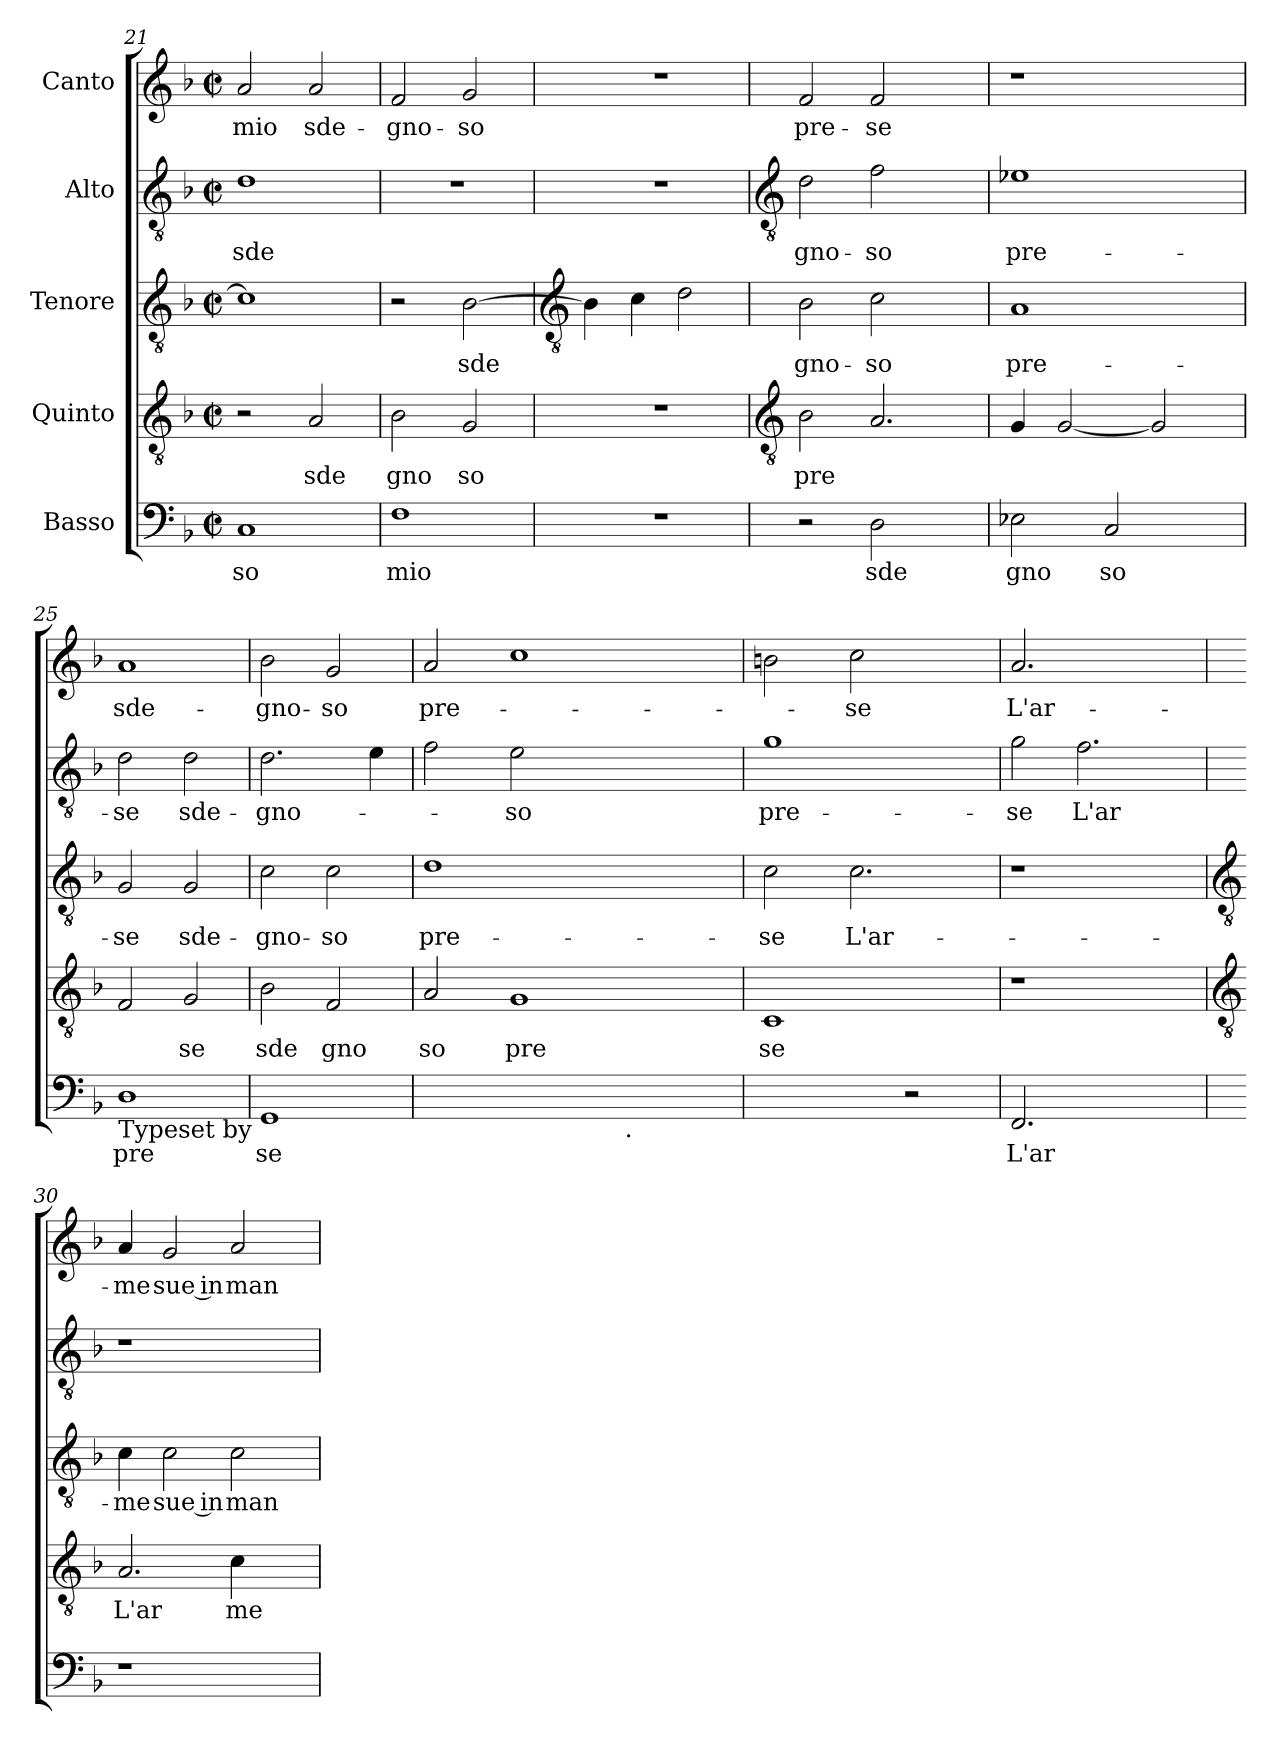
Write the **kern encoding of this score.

**kern	**text	**kern	**text	**kern	**text	**kern	**text	**kern	**text
*part5	*part5	*part4	*part4	*part3	*part3	*part2	*part2	*part1	*part1
*staff5	*staff5	*staff4	*staff4	*staff3	*staff3	*staff2	*staff2	*staff1	*staff1
*I"Basso	*	*I"Quinto	*	*I"Tenore	*	*I"Alto	*	*I"Canto	*
*clefF4	*	*clefGv2	*	*clefGv2	*	*clefGv2	*	*clefG2	*
*k[b-]	*	*k[b-]	*	*k[b-]	*	*k[b-]	*	*k[b-]	*
*F:	*	*F:	*	*F:	*	*F:	*	*F:	*
*M2/2	*	*M2/2	*	*M2/2	*	*M2/2	*	*M2/2	*
*met(c|)	*	*met(c|)	*	*met(c|)	*	*met(c|)	*	*met(c|)	*
=21B	=21B	=21B	=21B	=21B	=21B	=21B	=21B	=21B	=21B
!	!LO:LY:b	!	!	!	!	!	!LO:LY:b	!	!LO:LY:b
1C	so	2r	.	1c]	.	1d	sde	2a/	mio
!	!	!	!LO:LY:b	!	!	!	!	!	!LO:LY:b
.	.	2A/	sde	.	.	.	.	2a/	sde-
=22A	=22A	=22A	=22A	=22A	=22A	=22A	=22A	=22A	=22A
!	!LO:LY:b	!	!LO:LY:b	!	!	!	!	!	!LO:LY:b
1F	mio	2B-\	gno	2r	.	1r	.	2f/	-gno-
!	!	!	!LO:LY:b	!	!LO:LY:b	!	!	!	!LO:LY:b
.	.	2G/	so	[2B-\	sde	.	.	2g/	-so
!!LO:LB:g=z
=23	=23	=23	=23	=23	=23	=23	=23	=23	=23
*	*	*	*	*clefGv2	*	*	*	*	*
1r	.	1r	.	4B-\]	.	1r	.	1r	.
.	.	.	.	4c\	.	.	.	.	.
.	.	.	.	2d\	.	.	.	.	.
!!LO:LB:g=z
=24	=24	=24	=24	=24	=24	=24	=24	=24	=24
*	*	*clefGv2	*	*	*	*clefGv2	*	*	*
!	!	!	!LO:LY:b	!	!LO:LY:b	!	!LO:LY:b	!	!LO:LY:b
2r	.	2B-\	pre	2B-\	gno-	2d\	gno-	2f/	pre-
!	!LO:LY:b	!	!	!	!LO:LY:b	!	!LO:LY:b	!	!LO:LY:b
2D\	sde	2.A/	.	2c\	-so	2f\	-so	2f/	-se
4ryy	.	.	.	4ryy	.	4ryy	.	4ryy	.
=24A	=24A	=24A	=24A	=24A	=24A	=24A	=24A	=24A	=24A
!	!LO:LY:b	!	!	!	!LO:LY:b	!	!LO:LY:b	!	!
2E-X\	gno	4G/	.	1A	pre-	1e-X	pre-	1r	.
.	.	[2G/	.	.	.	.	.	.	.
!	!LO:LY:b	!	!	!	!	!	!	!	!
2C/	so	.	.	.	.	.	.	.	.
.	.	2G/]	.	.	.	.	.	.	.
4ryy	.	.	.	4ryy	.	4ryy	.	4ryy	.
=25A	=25A	=25A	=25A	=25A	=25A	=25A	=25A	=25A	=25A
!LO:TX:b:t=Typeset by	!	!	!	!	!	!	!	!	!
!	!LO:LY:b	!	!	!	!LO:LY:b	!	!LO:LY:b	!	!LO:LY:b
1D	pre	2F/	.	2G/	-se	2d\	-se	1a	sde-
!	!	!	!LO:LY:b	!	!LO:LY:b	!	!LO:LY:b	!	!
.	.	2G/	se	2G/	sde-	2d\	sde-	.	.
=26A	=26A	=26A	=26A	=26A	=26A	=26A	=26A	=26A	=26A
!	!LO:LY:b	!	!LO:LY:b	!	!LO:LY:b	!	!LO:LY:b	!	!LO:LY:b
1GG	se	2B-\	sde	2c\	-gno-	2.d\	-gno-	2b-\	-gno-
!	!	!	!LO:LY:b	!	!LO:LY:b	!	!	!	!LO:LY:b
.	.	2F/	gno	2c\	-so	.	.	2g/	-so
.	.	.	.	.	.	4e\	.	.	.
=27A	=27A	=27A	=27A	=27A	=27A	=27A	=27A	=27A	=27A
!	!	!	!LO:LY:b	!	!LO:LY:b	!	!	!	!LO:LY:b
4ryy	.	2A/	so	1d	pre-	2f\	.	2a/	pre-
4ryy	.	.	.	.	.	.	.	.	.
!	!	!	!LO:LY:b	!	!	!	!LO:LY:b	!	!
4ryy	.	1G	pre	.	.	2e\	-so	1cc	.
32ryy	.	.	.	.	.	.	.	.	.
32ryy	.	.	.	.	.	.	.	.	.
32ryy	.	.	.	.	.	.	.	.	.
32ryy	.	.	.	.	.	.	.	.	.
32ryy	.	.	.	.	.	.	.	.	.
32ryy	.	.	.	.	.	.	.	.	.
!LO:TX:b:t=.	!	!	!	!	!	!	!	!	!
32ryy	.	.	.	.	.	.	.	.	.
4ryy	.	.	.	.	.	.	.	.	.
.	.	.	.	2ryy	.	2ryy	.	.	.
4ryy	.	.	.	.	.	.	.	.	.
32ryy	.	.	.	.	.	.	.	.	.
=28A	=28A	=28A	=28A	=28A	=28A	=28A	=28A	=28A	=28A
!	!	!	!LO:LY:b	!	!LO:LY:b	!	!LO:LY:b	!	!
4ryy	.	1C	se	2c\	-se	1g	pre-	2bn\	.
4ryy	.	.	.	.	.	.	.	.	.
!	!	!	!	!	!LO:LY:b	!	!	!	!LO:LY:b
4ryy	.	.	.	2.c\	L'ar-	.	.	2cc\	-se
32ryy	.	.	.	.	.	.	.	.	.
2r	.	.	.	.	.	.	.	.	.
.	.	4ryy	.	.	.	4ryy	.	4ryy	.
.	.	32ryy	.	32ryy	.	32ryy	.	32ryy	.
=29A	=29A	=29A	=29A	=29A	=29A	=29A	=29A	=29A	=29A
!	!LO:LY:b	!	!	!	!	!	!LO:LY:b	!	!LO:LY:b
2.FF/	L'ar	1r	.	1r	.	2g\	-se	2.a/	L'ar-
!	!	!	!	!	!	!	!LO:LY:b	!	!
.	.	.	.	.	.	2.f\	L'ar-	.	.
2ryy	.	.	.	.	.	.	.	2ryy	.
.	.	4ryy	.	4ryy	.	.	.	.	.
!!LO:LB:g=z
=30	=30	=30	=30	=30	=30	=30	=30	=30	=30
*	*	*clefGv2	*	*clefGv2	*	*	*	*	*
!	!	!	!LO:LY:b	!	!LO:LY:b	!	!	!	!LO:LY:b
1r	.	2.A/	L'ar	4c\	-me	1r	.	4a/	-me
!	!	!	!	!	!LO:LY:b	!	!	!	!LO:LY:b
.	.	.	.	2c\	sue in	.	.	2g/	sue in
!	!	!	!LO:LY:b	!	!LO:LY:b	!	!	!	!LO:LY:b
.	.	4c\	me	2c\	man	.	.	2a/	man
4ryy	.	4ryy	.	.	.	4ryy	.	.	.
=	=	=	=	=	=	=	=	=	=
*-	*-	*-	*-	*-	*-	*-	*-	*-	*-
